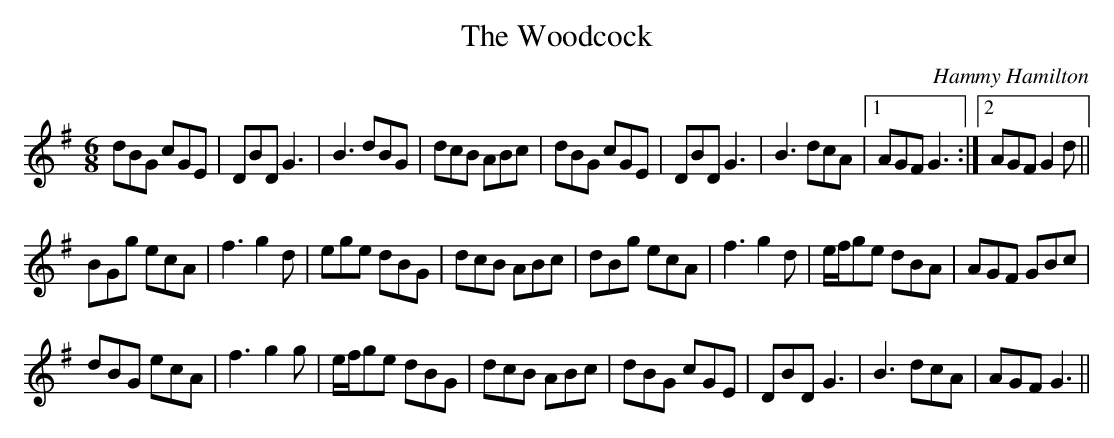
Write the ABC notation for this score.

X:1
T:Woodcock, The
C:Hammy Hamilton
M:6/8
K:G
dBG cGE|DBD G3|B3 dBG|dcB ABc|dBG cGE|DBD G3|B3 dcA|1 AGF G3:|2 AGF G2d||
BGg ecA|f3 g2d|ege dBG|dcB ABc|dBg ecA|f3 g2d|e/f/ge dBA|AGF GBc|
dBG ecA|f3 g2g|e/f/ge dBG|dcB ABc|dBG cGE|DBD G3|B3 dcA|AGF G3||
